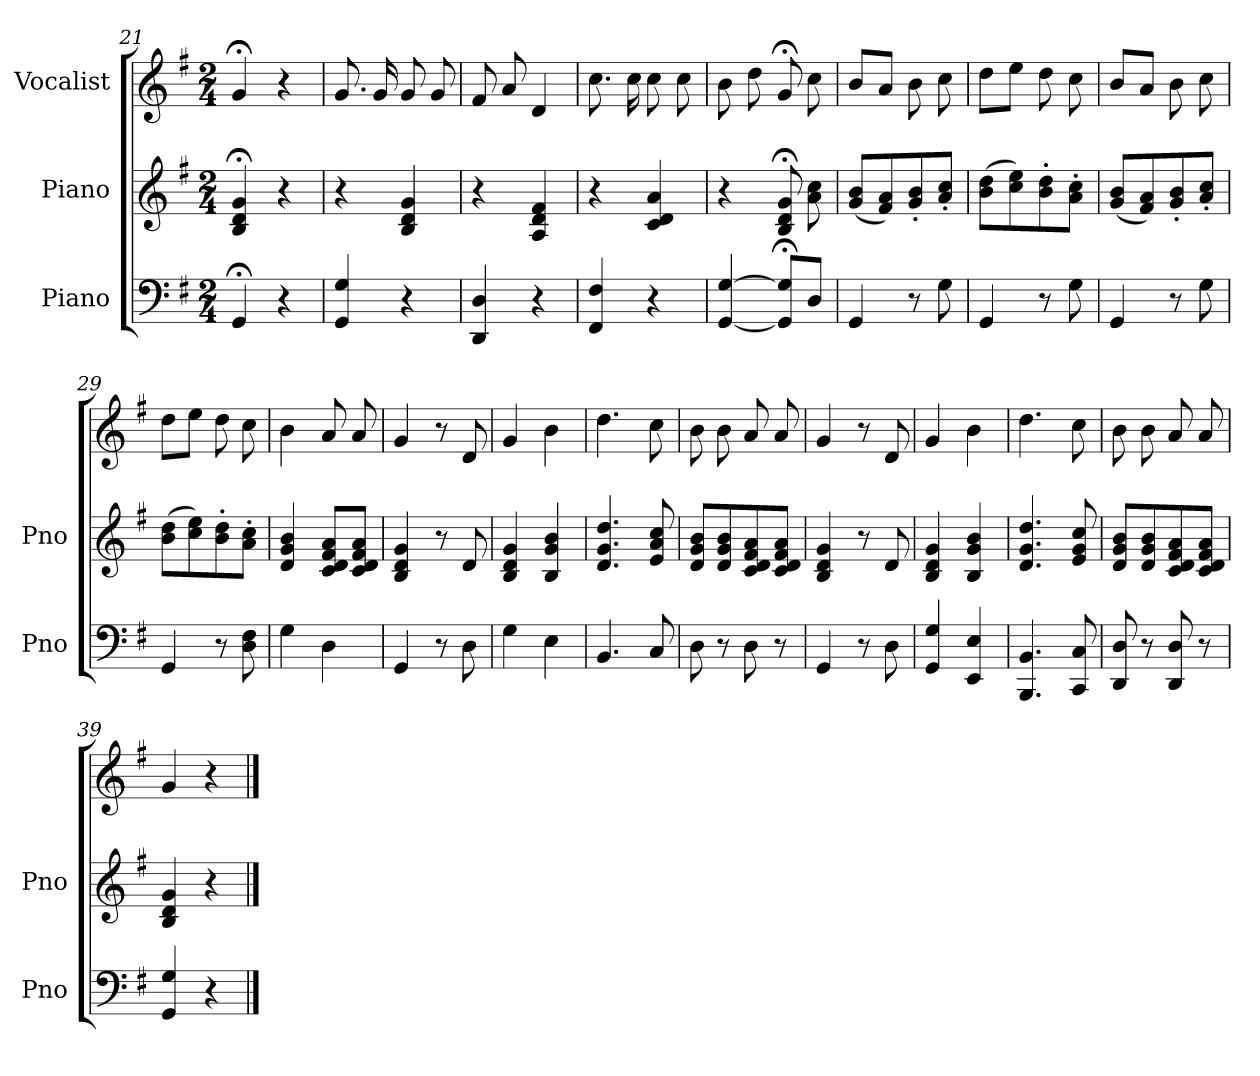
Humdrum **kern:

**kern	**kern	**kern
*part3	*part2	*part1
*staff3	*staff2	*staff1
*I"Piano	*I"Piano	*I"Vocalist
*I'Pno	*I'Pno	*
*clefF4	*clefG2	*clefG2
*k[f#]	*k[f#]	*k[f#]
*G:	*G:	*G:
*M2/4	*M2/4	*M2/4
=21	=21	=21
4GG;<	4B;< 4d;< 4g;<	4g;<
4r	4r	4r
=22	=22	=22
4GG 4G	4r	8.g
.	.	16g
4r	4B 4d 4g	8g
.	.	8g
=23	=23	=23
4DD 4D	4r	8f#
.	.	8a
4r	4A 4d 4f#	4d
=24	=24	=24
4FF# 4F#	4r	8.cc
.	.	16cc
4r	4c 4d 4a	8cc
.	.	8cc
=25	=25	=25
[4GG [4G	4r	8b
.	.	8dd
8GG];</ 8G];</L	8B;< 8d;< 8g;<	8g;<
8D/J	8a 8cc	8cc
=26	=26	=26
4GG	(8g 8bL	8bL
.	8f# 8a)	8aJ
8r	8g' 8b'	8b
8G	8a' 8cc'J	8cc
=27	=27	=27
4GG	(8b 8ddL	8ddL
.	8cc 8ee)	8eeJ
8r	8b' 8dd'	8dd
8G	8a' 8cc'J	8cc
=28	=28	=28
4GG	(8g 8bL	8bL
.	8f# 8a)	8aJ
8r	8g' 8b'	8b
8G	8a' 8cc'J	8cc
=29	=29	=29
4GG	(8b 8ddL	8ddL
.	8cc 8ee)	8eeJ
8r	8b' 8dd'	8dd
8D 8F#	8a' 8cc'J	8cc
=30	=30	=30
4G	4d 4g 4b	4b
4D	8c 8d 8f# 8aL	8a
.	8c 8d 8f# 8aJ	8a
=31	=31	=31
4GG	4B 4d 4g	4g
8r	8r	8r
8D	8d	8d
=32	=32	=32
4G	4B 4d 4g	4g
4E	4B 4g 4b	4b
=33	=33	=33
4.BB	4.d 4.g 4.dd	4.dd
8C	8e 8a 8cc	8cc
=34	=34	=34
8D	8d 8g 8bL	8b
8r	8d 8g 8b	8b
8D	8c 8d 8f# 8a	8a
8r	8c 8d 8f# 8aJ	8a
=35	=35	=35
4GG	4B 4d 4g	4g
8r	8r	8r
8D	8d	8d
=36	=36	=36
4GG 4G	4B 4d 4g	4g
4EE 4E	4B 4g 4b	4b
=37	=37	=37
4.BBB 4.BB	4.d 4.g 4.dd	4.dd
8CC 8C	8e 8g 8cc	8cc
=38	=38	=38
8DD 8D	8d 8g 8bL	8b
8r	8d 8g 8b	8b
8DD 8D	8c 8d 8f# 8a	8a
8r	8c 8d 8f# 8aJ	8a
=39	=39	=39
4GG 4G	4B 4d 4g	4g
4r	4r	4r
==	==	==
*-	*-	*-
